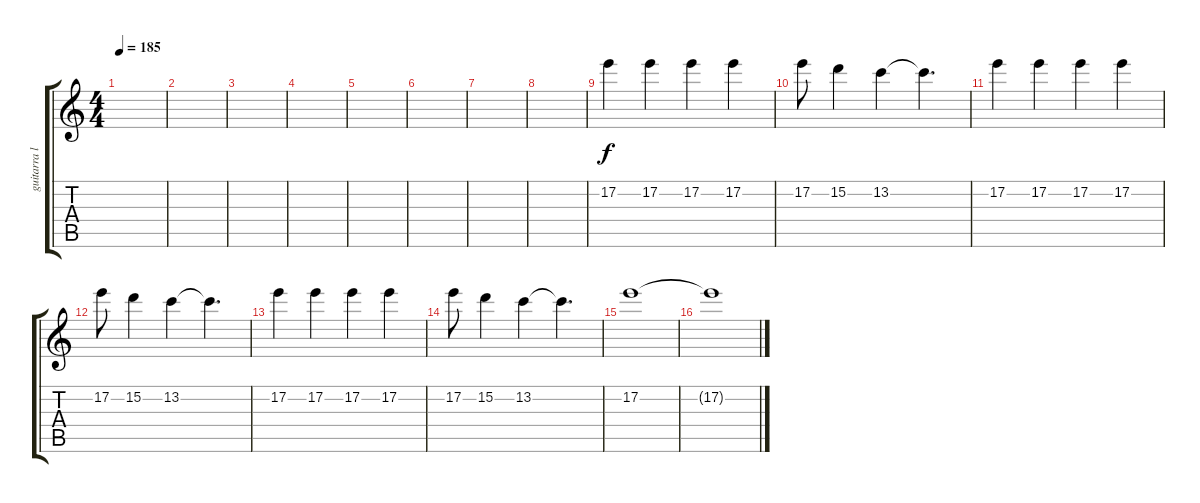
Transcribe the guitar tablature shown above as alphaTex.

\track ("guitarra lead" "guitarra l") {instrument distortionguitar}
\staff {score tabs}
\tuning (E4 B3 G3 D3 A2 E2) {hide}
\ts (4 4)
\tempo 185
\clef g2
\ks c
|
|
|
|
|
|
|
|
17.2.4 17.2.4 17.2.4 17.2.4 |
17.2.8 15.2.4 13.2.4 13.2{t}.4{d} |
17.2.4 17.2.4 17.2.4 17.2.4 |
17.2.8 15.2.4 13.2.4 13.2{t}.4{d} |
17.2.4 17.2.4 17.2.4 17.2.4 |
17.2.8 15.2.4 13.2.4 13.2{t}.4{d} |
17.2.1 |
17.2{t}.1
